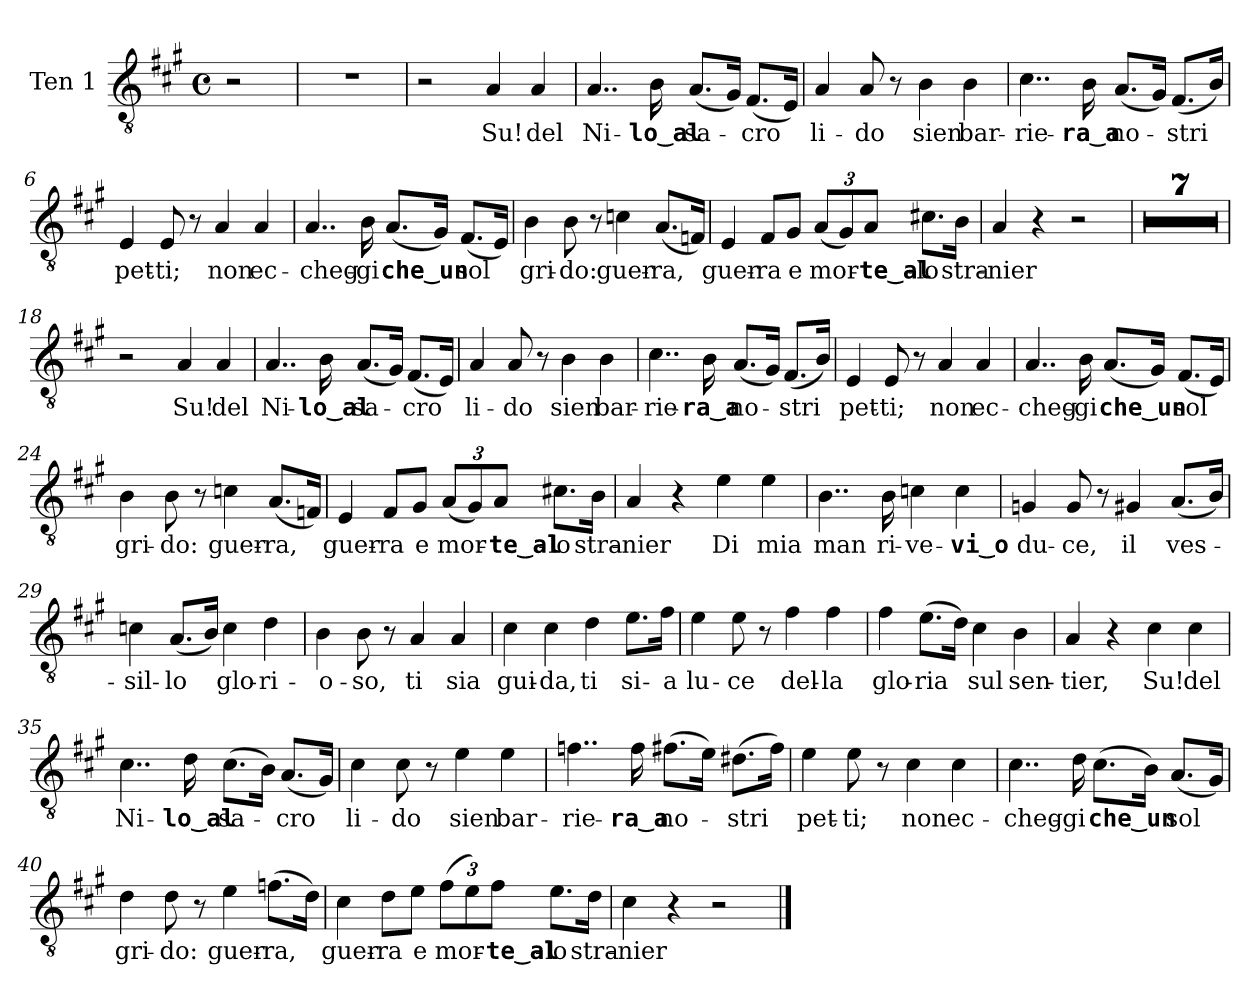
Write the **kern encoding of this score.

**kern	**text
*part1	*part1
*staff1	*staff1
*I"Ten 1	*
*clefGv2	*
*k[f#c#g#]	*
*A:	*
*M4/4	*
*met(c)	*
*MM96	*
=	=
2r	.
=1	=1
1r	.
=2	=2
2r	.
!	!LO:LY:b
4A/	Su!
!	!LO:LY:b
4A/	del
=3	=3
!	!LO:LY:b
4..A/	Ni-
!	!LO:LY:b
16B\	-lo_al
!	!LO:LY:b
(<8.A/L	sa-
16G#/Jk)	.
!	!LO:LY:b
(<8.F#/L	-cro
16E/Jk)	.
=4	=4
!	!LO:LY:b
4A/	li-
!	!LO:LY:b
8A/	-do
8r	.
!	!LO:LY:b
4B\	sien
!	!LO:LY:b
4B\	bar-
!!LO:LB:g=z
=5	=5
!	!LO:LY:b
4..c#\	-rie-
!	!LO:LY:b
16B\	-ra_a
!	!LO:LY:b
(<8.A/L	no-
16G#/Jk)	.
!	!LO:LY:b
(<8.F#/L	-stri
16B/Jk)	.
=6	=6
!	!LO:LY:b
4E/	pet-
!	!LO:LY:b
8E/	-ti;
8r	.
!	!LO:LY:b
4A/	non
!	!LO:LY:b
4A/	ec-
=7	=7
!	!LO:LY:b
4..A/	-cheg-
!	!LO:LY:b
16B\	-gi
!	!LO:LY:b
(<8.A/L	che_un
16G#/Jk)	.
!	!LO:LY:b
(<8.F#/L	sol
16E/Jk)	.
=8	=8
!	!LO:LY:b
4B\	gri-
!	!LO:LY:b
8B\	-do:
8r	.
!	!LO:LY:b
4cn\	guer-
!	!LO:LY:b
(<8.A/L	-ra,
16Fn/Jk)	.
!!LO:PB:g=z
=9	=9
!	!LO:LY:b
4E/	guer-
!	!LO:LY:b
8F#/L	-ra
!	!LO:LY:b
8G#/J	e
*Xbrackettup	*
!	!LO:LY:b
(<12A/L	mor-
12G#/)	.
!	!LO:LY:b
12A/J	-te_al-
!	!LO:LY:b
8.c#X\L	-lo
!	!LO:LY:b
16B\Jk	stra-
=10	=10
!	!LO:LY:b
4A/	-nier
4r	.
2r	.
=11	=11
1r	.
!!LO:LB:g=z
=12	=12
1r	.
=13	=13
1r	.
=14	=14
1r	.
=15	=15
1r	.
!!LO:PB:g=z
=16	=16
1r	.
=17	=17
1r	.
=18	=18
2r	.
!	!LO:LY:b
4A/	Su!
!	!LO:LY:b
4A/	del
!!LO:LB:g=z
=19	=19
!	!LO:LY:b
4..A/	Ni-
!	!LO:LY:b
16B\	-lo_al
!	!LO:LY:b
(<8.A/L	sa-
16G#/Jk)	.
!	!LO:LY:b
(<8.F#/L	-cro
16E/Jk)	.
=20	=20
!	!LO:LY:b
4A/	li-
!	!LO:LY:b
8A/	-do
8r	.
!	!LO:LY:b
4B\	sien
!	!LO:LY:b
4B\	bar-
=21	=21
!	!LO:LY:b
4..c#\	-rie-
!	!LO:LY:b
16B\	-ra_a
!	!LO:LY:b
(<8.A/L	no-
16G#/Jk)	.
!	!LO:LY:b
(<8.F#/L	-stri
16B/Jk)	.
=22	=22
!	!LO:LY:b
4E/	pet-
!	!LO:LY:b
8E/	-ti;
8r	.
!	!LO:LY:b
4A/	non
!	!LO:LY:b
4A/	ec-
!!LO:PB:g=z
=23	=23
!	!LO:LY:b
4..A/	-cheg-
!	!LO:LY:b
16B\	-gi
!	!LO:LY:b
(<8.A/L	che_un
16G#/Jk)	.
!	!LO:LY:b
(<8.F#/L	sol
16E/Jk)	.
=24	=24
!	!LO:LY:b
4B\	gri-
!	!LO:LY:b
8B\	-do:
8r	.
!	!LO:LY:b
4cn\	guer-
!	!LO:LY:b
(<8.A/L	-ra,
16Fn/Jk)	.
=25	=25
!	!LO:LY:b
4E/	guer-
!	!LO:LY:b
8F#/L	-ra
!	!LO:LY:b
8G#/J	e
!	!LO:LY:b
(<12A/L	mor-
12G#/)	.
!	!LO:LY:b
12A/J	-te_al-
!	!LO:LY:b
8.c#X\L	-lo
!	!LO:LY:b
16B\Jk	stra-
!!LO:LB:g=z
=26	=26
!	!LO:LY:b
4A/	-nier
4r	.
!	!LO:LY:b
4e\	Di
!	!LO:LY:b
4e\	mia
=27	=27
!	!LO:LY:b
4..B\	man
!	!LO:LY:b
16B\	ri-
!	!LO:LY:b
4cn\	-ve-
!	!LO:LY:b
4c\	-vi_o
=28	=28
!	!LO:LY:b
4Gn/	du-
!	!LO:LY:b
8G/	-ce,
8r	.
!	!LO:LY:b
4G#X/	il
!	!LO:LY:b
(<8.A/L	ves-
16B/Jk)	.
=29	=29
!	!LO:LY:b
4cn\	-sil-
!	!LO:LY:b
(<8.A/L	-lo
16B/Jk)	.
!	!LO:LY:b
4c\	glo-
!	!LO:LY:b
4d\	-ri-
!!LO:PB:g=z
=30	=30
!	!LO:LY:b
4B\	-o-
!	!LO:LY:b
8B\	-so,
8r	.
!	!LO:LY:b
4A/	ti
!	!LO:LY:b
4A/	sia
=31	=31
!	!LO:LY:b
4c#\	gui-
!	!LO:LY:b
4c#\	-da,
!	!LO:LY:b
4d\	ti
!	!LO:LY:b
8.e\L	si-
!	!LO:LY:b
16f#\Jk	-a
=32	=32
!	!LO:LY:b
4e\	lu-
!	!LO:LY:b
8e\	-ce
8r	.
!	!LO:LY:b
4f#\	del-
!	!LO:LY:b
4f#\	-la
!!LO:LB:g=z
=33	=33
!	!LO:LY:b
4f#\	glo-
!	!LO:LY:b
(>8.e\L	-ria
16d\Jk)	.
!	!LO:LY:b
4c#\	sul
!	!LO:LY:b
4B\	sen-
=34	=34
!	!LO:LY:b
4A/	-tier,
4r	.
!	!LO:LY:b
4c#\	Su!
!	!LO:LY:b
4c#\	del
=35	=35
!	!LO:LY:b
4..c#\	Ni-
!	!LO:LY:b
16d\	-lo_al
!	!LO:LY:b
(>8.c#\L	sa-
16B\Jk)	.
!	!LO:LY:b
(<8.A/L	-cro
16G#/Jk)	.
!!LO:PB:g=z
=36	=36
!	!LO:LY:b
4c#\	li-
!	!LO:LY:b
8c#\	-do
8r	.
!	!LO:LY:b
4e\	sien
!	!LO:LY:b
4e\	bar-
=37	=37
!	!LO:LY:b
4..fn\	-rie-
!	!LO:LY:b
16f\	-ra_a
!	!LO:LY:b
(>8.f#X\L	no-
16e\Jk)	.
!	!LO:LY:b
(>8.d#X\L	-stri
16f#\Jk)	.
=38	=38
!	!LO:LY:b
4e\	pet-
!	!LO:LY:b
8e\	-ti;
8r	.
!	!LO:LY:b
4c#\	non
!	!LO:LY:b
4c#\	ec-
=39	=39
!	!LO:LY:b
4..c#\	-cheg-
!	!LO:LY:b
16d\	-gi
!	!LO:LY:b
(>8.c#\L	che_un
16B\Jk)	.
!	!LO:LY:b
(<8.A/L	sol
16G#/Jk)	.
!!LO:LB:g=z
=40	=40
!	!LO:LY:b
4d\	gri-
!	!LO:LY:b
8d\	-do:
8r	.
!	!LO:LY:b
4e\	guer-
!	!LO:LY:b
(>8.fn\L	-ra,
16d\Jk)	.
=41	=41
!	!LO:LY:b
4c#\	guer-
!	!LO:LY:b
8d\L	-ra
!	!LO:LY:b
8e\J	e
!	!LO:LY:b
(>12f#\L	mor-
12e\)	.
!	!LO:LY:b
12f#\J	-te_al-
!	!LO:LY:b
8.e\L	-lo
!	!LO:LY:b
16d\Jk	stra-
=42	=42
!	!LO:LY:b
4c#\	-nier
4r	.
2r	.
==	==
*-	*-
